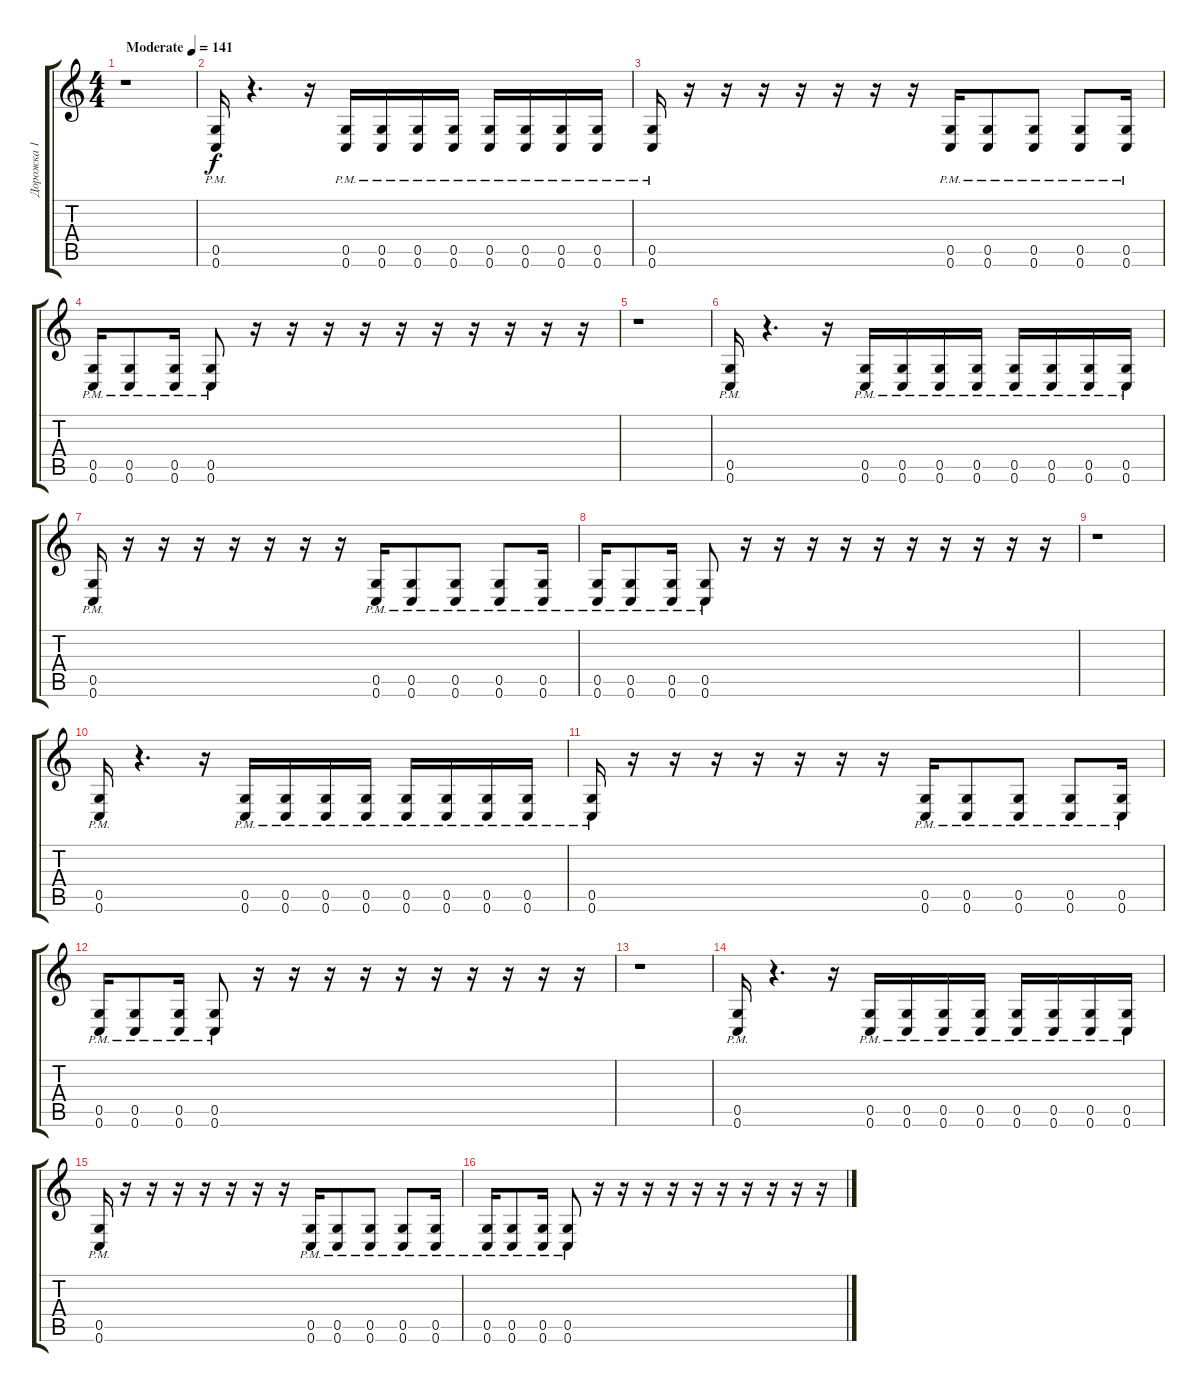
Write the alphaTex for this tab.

\track ("Дорожка 1" "Дорожка 1") {instrument distortionguitar}
\staff {score tabs}
\tuning (D4 A3 F3 C3 G2 C2) {hide}
\ts (4 4)
\tempo (141 "Moderate")
\clef g2
\ks c
r.1{dy f instrument distortionguitar} |
(0.5{pm} 0.6{pm}).16 r.4{d} r.16 (0.5{pm} 0.6{pm}).16 (0.5{pm} 0.6{pm}).16 (0.5{pm} 0.6{pm}).16 (0.5{pm} 0.6{pm}).16 (0.5{pm} 0.6{pm}).16 (0.5{pm} 0.6{pm}).16 (0.5{pm} 0.6{pm}).16 (0.5{pm} 0.6{pm}).16 |
(0.5{pm} 0.6{pm}).16 r.16 r.16 r.16 r.16 r.16 r.16 r.16 (0.5{pm} 0.6{pm}).16 (0.5{pm} 0.6{pm}).8 (0.5{pm} 0.6{pm}).8 (0.5{pm} 0.6{pm}).8 (0.5{pm} 0.6{pm}).16 |
(0.5{pm} 0.6{pm}).16 (0.5{pm} 0.6{pm}).8 (0.5{pm} 0.6{pm}).16 (0.5{pm} 0.6{pm}).8 r.16 r.16 r.16 r.16 r.16 r.16 r.16 r.16 r.16 r.16 |
r.1 |
(0.5{pm} 0.6{pm}).16 r.4{d} r.16 (0.5{pm} 0.6{pm}).16 (0.5{pm} 0.6{pm}).16 (0.5{pm} 0.6{pm}).16 (0.5{pm} 0.6{pm}).16 (0.5{pm} 0.6{pm}).16 (0.5{pm} 0.6{pm}).16 (0.5{pm} 0.6{pm}).16 (0.5{pm} 0.6{pm}).16 |
(0.5{pm} 0.6{pm}).16 r.16 r.16 r.16 r.16 r.16 r.16 r.16 (0.5{pm} 0.6{pm}).16 (0.5{pm} 0.6{pm}).8 (0.5{pm} 0.6{pm}).8 (0.5{pm} 0.6{pm}).8 (0.5{pm} 0.6{pm}).16 |
(0.5{pm} 0.6{pm}).16 (0.5{pm} 0.6{pm}).8 (0.5{pm} 0.6{pm}).16 (0.5{pm} 0.6{pm}).8 r.16 r.16 r.16 r.16 r.16 r.16 r.16 r.16 r.16 r.16 |
r.1 |
(0.5{pm} 0.6{pm}).16 r.4{d} r.16 (0.5{pm} 0.6{pm}).16 (0.5{pm} 0.6{pm}).16 (0.5{pm} 0.6{pm}).16 (0.5{pm} 0.6{pm}).16 (0.5{pm} 0.6{pm}).16 (0.5{pm} 0.6{pm}).16 (0.5{pm} 0.6{pm}).16 (0.5{pm} 0.6{pm}).16 |
(0.5{pm} 0.6{pm}).16 r.16 r.16 r.16 r.16 r.16 r.16 r.16 (0.5{pm} 0.6{pm}).16 (0.5{pm} 0.6{pm}).8 (0.5{pm} 0.6{pm}).8 (0.5{pm} 0.6{pm}).8 (0.5{pm} 0.6{pm}).16 |
(0.5{pm} 0.6{pm}).16 (0.5{pm} 0.6{pm}).8 (0.5{pm} 0.6{pm}).16 (0.5{pm} 0.6{pm}).8 r.16 r.16 r.16 r.16 r.16 r.16 r.16 r.16 r.16 r.16 |
r.1 |
(0.5{pm} 0.6{pm}).16 r.4{d} r.16 (0.5{pm} 0.6{pm}).16 (0.5{pm} 0.6{pm}).16 (0.5{pm} 0.6{pm}).16 (0.5{pm} 0.6{pm}).16 (0.5{pm} 0.6{pm}).16 (0.5{pm} 0.6{pm}).16 (0.5{pm} 0.6{pm}).16 (0.5{pm} 0.6{pm}).16 |
(0.5{pm} 0.6{pm}).16 r.16 r.16 r.16 r.16 r.16 r.16 r.16 (0.5{pm} 0.6{pm}).16 (0.5{pm} 0.6{pm}).8 (0.5{pm} 0.6{pm}).8 (0.5{pm} 0.6{pm}).8 (0.5{pm} 0.6{pm}).16 |
(0.5{pm} 0.6{pm}).16 (0.5{pm} 0.6{pm}).8 (0.5{pm} 0.6{pm}).16 (0.5{pm} 0.6{pm}).8 r.16 r.16 r.16 r.16 r.16 r.16 r.16 r.16 r.16 r.16
